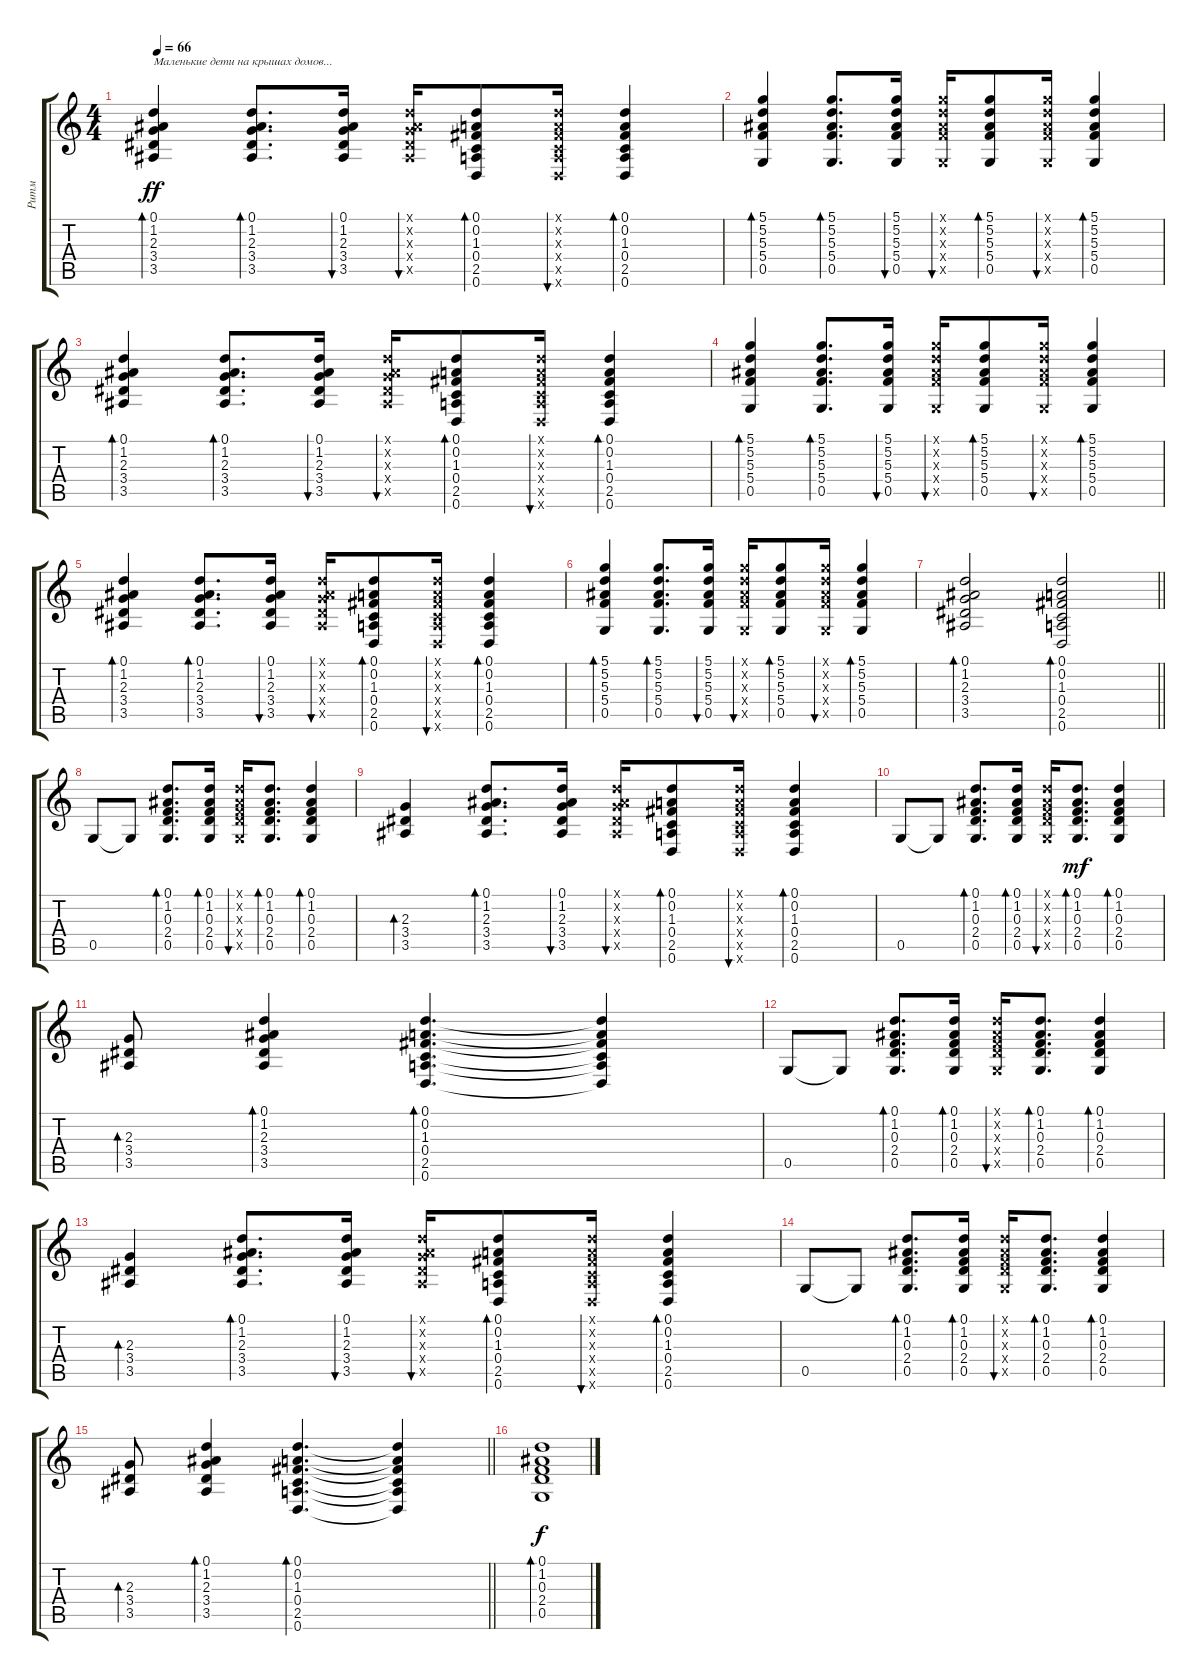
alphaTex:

\track ("Ритм" "Ритм") {instrument acousticguitarsteel}
\staff {score tabs}
\tuning (D4 A3 F3 C3 G2 D2) {hide}
\ts (4 4)
\tempo 66
\clef g2
\ks c
(0.1 1.2 2.3 3.4 3.5).4{bd 30 txt "Маленькие дети на крышах домов..." dy ff} (0.1 1.2 2.3 3.4 3.5).8{d bd 30} (0.1 1.2 2.3 3.4 3.5).16{bu 30} (0.1{x} 1.2{x} 2.3{x} 3.4{x} 3.5{x}).16{bu 30} (0.1 0.2 1.3 0.4 2.5 0.6).8{bd 30} (0.1{x} 0.2{x} 1.3{x} 0.4{x} 2.5{x} 0.6{x}).16{bu 30} (0.1 0.2 1.3 0.4 2.5 0.6).4{bd 30} |
(5.1 5.2 5.3 5.4 0.5).4{bd 30} (5.1 5.2 5.3 5.4 0.5).8{d bd 30} (5.1 5.2 5.3 5.4 0.5).16{bu 30} (5.1{x} 5.2{x} 5.3{x} 5.4{x} 0.5{x}).16{bu 30} (5.1 5.2 5.3 5.4 0.5).8{bd 30} (5.1{x} 5.2{x} 5.3{x} 5.4{x} 0.5{x}).16{bu 30} (5.1 5.2 5.3 5.4 0.5).4{bd 30} |
(0.1 1.2 2.3 3.4 3.5).4{bd 30} (0.1 1.2 2.3 3.4 3.5).8{d bd 30} (0.1 1.2 2.3 3.4 3.5).16{bu 30} (0.1{x} 1.2{x} 2.3{x} 3.4{x} 3.5{x}).16{bu 30} (0.1 0.2 1.3 0.4 2.5 0.6).8{bd 30} (0.1{x} 0.2{x} 1.3{x} 0.4{x} 2.5{x} 0.6{x}).16{bu 30} (0.1 0.2 1.3 0.4 2.5 0.6).4{bd 30} |
(5.1 5.2 5.3 5.4 0.5).4{bd 30} (5.1 5.2 5.3 5.4 0.5).8{d bd 30} (5.1 5.2 5.3 5.4 0.5).16{bu 30} (5.1{x} 5.2{x} 5.3{x} 5.4{x} 0.5{x}).16{bu 30} (5.1 5.2 5.3 5.4 0.5).8{bd 30} (5.1{x} 5.2{x} 5.3{x} 5.4{x} 0.5{x}).16{bu 30} (5.1 5.2 5.3 5.4 0.5).4{bd 30} |
(0.1 1.2 2.3 3.4 3.5).4{bd 30} (0.1 1.2 2.3 3.4 3.5).8{d bd 30} (0.1 1.2 2.3 3.4 3.5).16{bu 30} (0.1{x} 1.2{x} 2.3{x} 3.4{x} 3.5{x}).16{bu 30} (0.1 0.2 1.3 0.4 2.5 0.6).8{bd 30} (0.1{x} 0.2{x} 1.3{x} 0.4{x} 2.5{x} 0.6{x}).16{bu 30} (0.1 0.2 1.3 0.4 2.5 0.6).4{bd 30} |
(5.1 5.2 5.3 5.4 0.5).4{bd 30} (5.1 5.2 5.3 5.4 0.5).8{d bd 30} (5.1 5.2 5.3 5.4 0.5).16{bu 30} (5.1{x} 5.2{x} 5.3{x} 5.4{x} 0.5{x}).16{bu 30} (5.1 5.2 5.3 5.4 0.5).8{bd 30} (5.1{x} 5.2{x} 5.3{x} 5.4{x} 0.5{x}).16{bu 30} (5.1 5.2 5.3 5.4 0.5).4{bd 30} |
\barLineRight lightlight
(0.1 1.2 2.3 3.4 3.5).2{bd 30} (0.1 0.2 1.3 0.4 2.5 0.6).2{bd 30} |
0.5.8 0.5{t}.8 (0.1 1.2 0.3 2.4 0.5).8{d bd 30} (0.1 1.2 0.3 2.4 0.5).16{bd 30} (0.1{x} 1.2{x} 0.3{x} 2.4{x} 0.5{x}).16{bu 30} (0.1 1.2 0.3 2.4 0.5).8{d bd 30} (0.1 1.2 0.3 2.4 0.5).4{bd 30} |
(2.3 3.4 3.5).4{bd 30} (0.1 1.2 2.3 3.4 3.5).8{d bd 30} (0.1 1.2 2.3 3.4 3.5).16{bu 30} (0.1{x} 1.2{x} 2.3{x} 3.4{x} 3.5{x}).16{bu 30} (0.1 0.2 1.3 0.4 2.5 0.6).8{bd 30} (0.1{x} 0.2{x} 1.3{x} 0.4{x} 2.5{x} 0.6{x}).16{bu 30} (0.1 0.2 1.3 0.4 2.5 0.6).4{bd 30} |
0.5.8 0.5{t}.8 (0.1 1.2 0.3 2.4 0.5).8{d bd 30} (0.1 1.2 0.3 2.4 0.5).16{bd 30} (0.1{x} 1.2{x} 0.3{x} 2.4{x} 0.5{x}).16{bu 30} (0.1 1.2 0.3 2.4 0.5).8{d bd 30 dy mf} (0.1 1.2 0.3 2.4 0.5).4{bd 30} |
(2.3 3.4 3.5).8{bd 30} (0.1 1.2 2.3 3.4 3.5).4{bd 30} (0.1 0.2 1.3 0.4 2.5 0.6).4{d bd 30} (0.1{t} 0.2{t} 1.3{t} 0.4{t} 2.5{t} 0.6{t}).4 |
0.5.8 0.5{t}.8 (0.1 1.2 0.3 2.4 0.5).8{d bd 30} (0.1 1.2 0.3 2.4 0.5).16{bd 30} (0.1{x} 1.2{x} 0.3{x} 2.4{x} 0.5{x}).16{bu 30} (0.1 1.2 0.3 2.4 0.5).8{d bd 30} (0.1 1.2 0.3 2.4 0.5).4{bd 30} |
(2.3 3.4 3.5).4{bd 30} (0.1 1.2 2.3 3.4 3.5).8{d bd 30} (0.1 1.2 2.3 3.4 3.5).16{bu 30} (0.1{x} 1.2{x} 2.3{x} 3.4{x} 3.5{x}).16{bu 30} (0.1 0.2 1.3 0.4 2.5 0.6).8{bd 30} (0.1{x} 0.2{x} 1.3{x} 0.4{x} 2.5{x} 0.6{x}).16{bu 30} (0.1 0.2 1.3 0.4 2.5 0.6).4{bd 30} |
0.5.8 0.5{t}.8 (0.1 1.2 0.3 2.4 0.5).8{d bd 30} (0.1 1.2 0.3 2.4 0.5).16{bd 30} (0.1{x} 1.2{x} 0.3{x} 2.4{x} 0.5{x}).16{bu 30} (0.1 1.2 0.3 2.4 0.5).8{d bd 30} (0.1 1.2 0.3 2.4 0.5).4{bd 30} |
\barLineRight lightlight
(2.3 3.4 3.5).8{bd 30} (0.1 1.2 2.3 3.4 3.5).4{bd 30} (0.1 0.2 1.3 0.4 2.5 0.6).4{d bd 30} (0.1{t} 0.2{t} 1.3{t} 0.4{t} 2.5{t} 0.6{t}).4 |
(0.1 1.2 0.3 2.4 0.5).1{bd 240 dy f}
